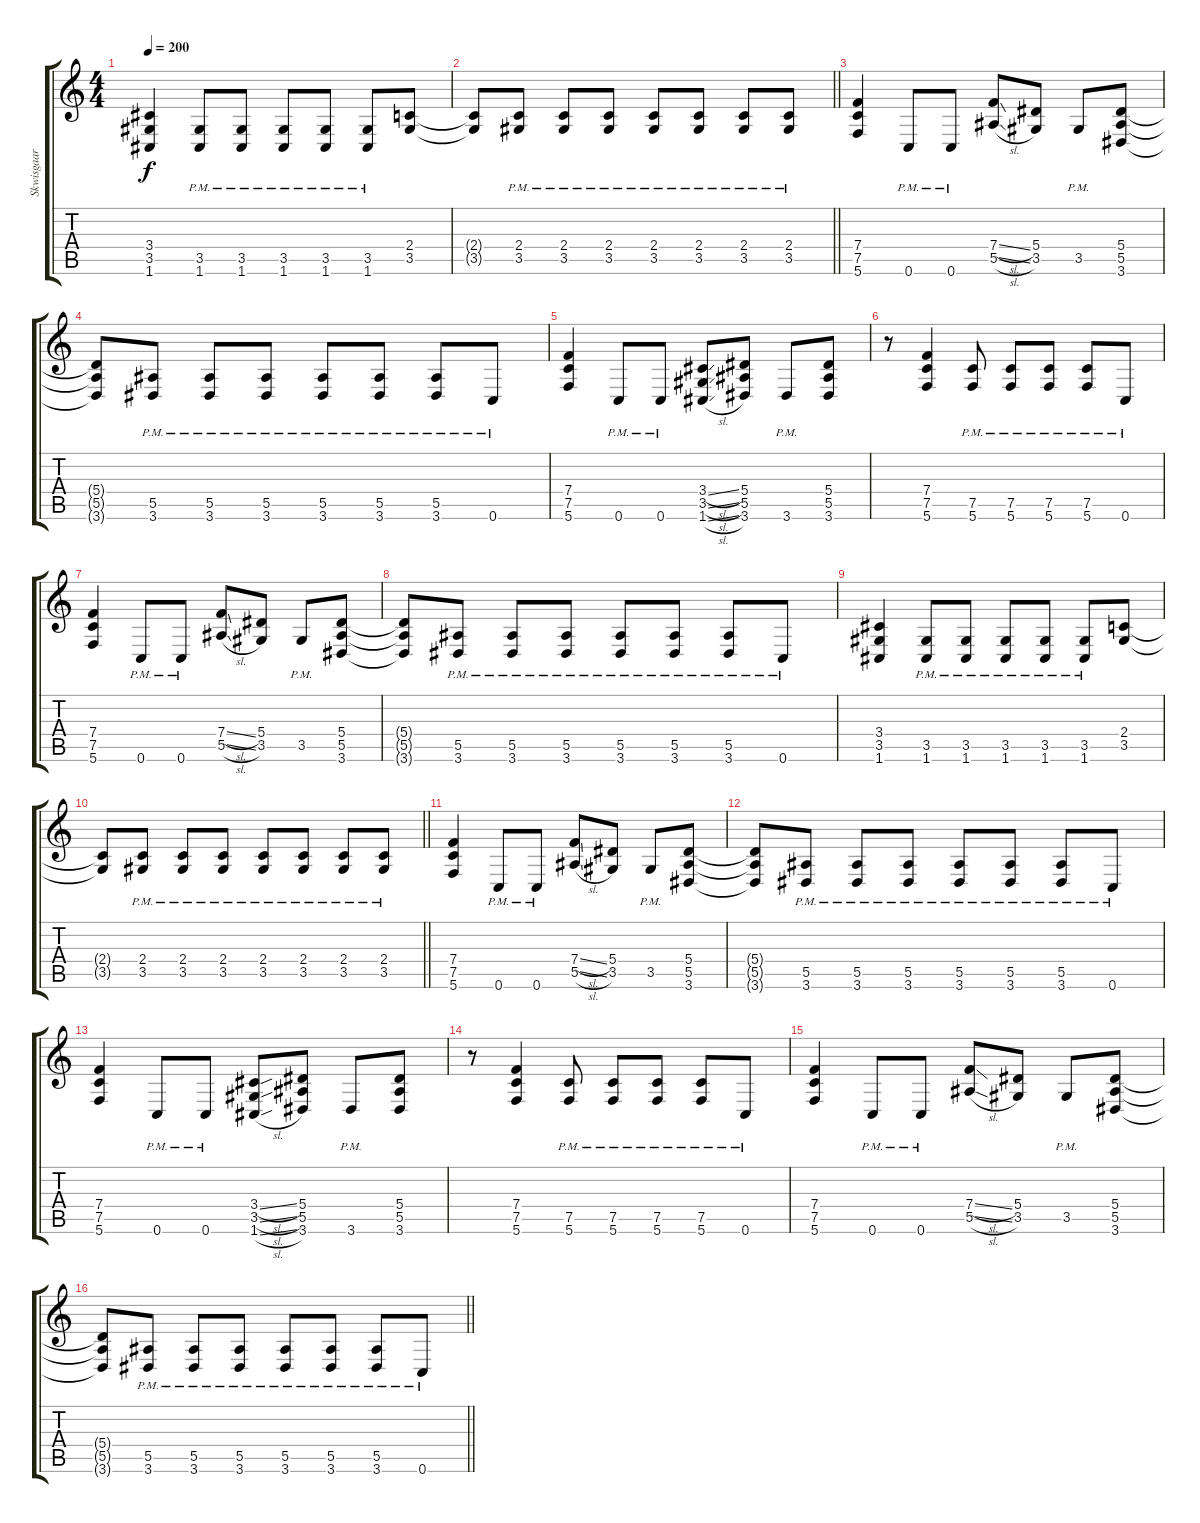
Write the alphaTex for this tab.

\track ("Skwisgaar Skwigelf (Lead Guitar)" "Skwisgaar ") {instrument overdrivenguitar}
\staff {score tabs}
\tuning (C4 G3 Eb3 Bb2 F2 C2) {hide}
\ts (4 4)
\tempo 200
\clef g2
\ks c
(3.4 3.5 1.6).4{dy f} (3.5{pm} 1.6{pm}).8 (3.5{pm} 1.6{pm}).8 (3.5{pm} 1.6{pm}).8 (3.5{pm} 1.6{pm}).8 (3.5{pm} 1.6{pm}).8 (2.4 3.5).8 |
\barLineRight lightlight
(2.4{t} 3.5{t}).8 (2.4{pm} 3.5{pm}).8 (2.4{pm} 3.5{pm}).8 (2.4{pm} 3.5{pm}).8 (2.4{pm} 3.5{pm}).8 (2.4{pm} 3.5{pm}).8 (2.4{pm} 3.5{pm}).8 (2.4{pm} 3.5{pm}).8 |
(7.4 7.5 5.6).4 0.6{pm}.8 0.6{pm}.8 (7.4{sl} 5.5{sl}).8 (5.4 3.5).8 3.5{pm}.8 (5.4 5.5 3.6).8 |
(5.4{t} 5.5{t} 3.6{t}).8 (5.5{pm} 3.6{pm}).8 (5.5{pm} 3.6{pm}).8 (5.5{pm} 3.6{pm}).8 (5.5{pm} 3.6{pm}).8 (5.5{pm} 3.6{pm}).8 (5.5{pm} 3.6{pm}).8 0.6{pm}.8 |
(7.4 7.5 5.6).4 0.6{pm}.8 0.6{pm}.8 (3.4{sl} 3.5{sl} 1.6{sl}).8 (5.4 5.5 3.6).8 3.6{pm}.8 (5.4 5.5 3.6).8 |
r.8 (7.4 7.5 5.6).4 (7.5{pm} 5.6{pm}).8 (7.5{pm} 5.6{pm}).8 (7.5{pm} 5.6{pm}).8 (7.5{pm} 5.6{pm}).8 0.6{pm}.8 |
(7.4 7.5 5.6).4 0.6{pm}.8 0.6{pm}.8 (7.4{sl} 5.5{sl}).8 (5.4 3.5).8 3.5{pm}.8 (5.4 5.5 3.6).8 |
(5.4{t} 5.5{t} 3.6{t}).8 (5.5{pm} 3.6{pm}).8 (5.5{pm} 3.6{pm}).8 (5.5{pm} 3.6{pm}).8 (5.5{pm} 3.6{pm}).8 (5.5{pm} 3.6{pm}).8 (5.5{pm} 3.6{pm}).8 0.6{pm}.8 |
(3.4 3.5 1.6).4 (3.5{pm} 1.6{pm}).8 (3.5{pm} 1.6{pm}).8 (3.5{pm} 1.6{pm}).8 (3.5{pm} 1.6{pm}).8 (3.5{pm} 1.6{pm}).8 (2.4 3.5).8 |
\barLineRight lightlight
(2.4{t} 3.5{t}).8 (2.4{pm} 3.5{pm}).8 (2.4{pm} 3.5{pm}).8 (2.4{pm} 3.5{pm}).8 (2.4{pm} 3.5{pm}).8 (2.4{pm} 3.5{pm}).8 (2.4{pm} 3.5{pm}).8 (2.4{pm} 3.5{pm}).8 |
(7.4 7.5 5.6).4 0.6{pm}.8 0.6{pm}.8 (7.4{sl} 5.5{sl}).8 (5.4 3.5).8 3.5{pm}.8 (5.4 5.5 3.6).8 |
(5.4{t} 5.5{t} 3.6{t}).8 (5.5{pm} 3.6{pm}).8 (5.5{pm} 3.6{pm}).8 (5.5{pm} 3.6{pm}).8 (5.5{pm} 3.6{pm}).8 (5.5{pm} 3.6{pm}).8 (5.5{pm} 3.6{pm}).8 0.6{pm}.8 |
(7.4 7.5 5.6).4 0.6{pm}.8 0.6{pm}.8 (3.4{sl} 3.5{sl} 1.6{sl}).8 (5.4 5.5 3.6).8 3.6{pm}.8 (5.4 5.5 3.6).8 |
r.8 (7.4 7.5 5.6).4 (7.5{pm} 5.6{pm}).8 (7.5{pm} 5.6{pm}).8 (7.5{pm} 5.6{pm}).8 (7.5{pm} 5.6{pm}).8 0.6{pm}.8 |
(7.4 7.5 5.6).4 0.6{pm}.8 0.6{pm}.8 (7.4{sl} 5.5{sl}).8 (5.4 3.5).8 3.5{pm}.8 (5.4 5.5 3.6).8 |
\barLineRight lightlight
(5.4{t} 5.5{t} 3.6{t}).8 (5.5{pm} 3.6{pm}).8 (5.5{pm} 3.6{pm}).8 (5.5{pm} 3.6{pm}).8 (5.5{pm} 3.6{pm}).8 (5.5{pm} 3.6{pm}).8 (5.5{pm} 3.6{pm}).8 0.6{pm}.8
